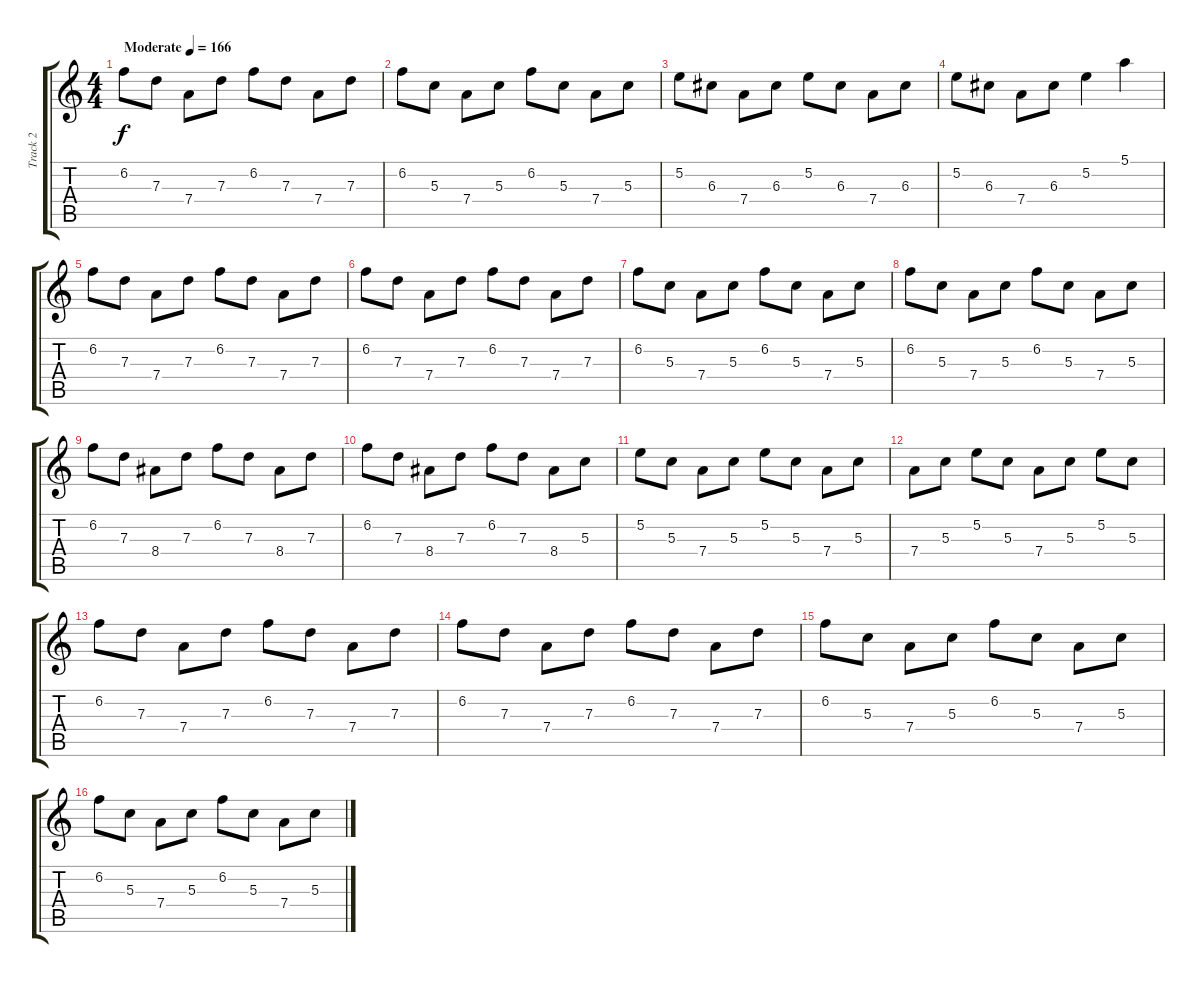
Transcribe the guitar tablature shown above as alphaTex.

\track ("Track 2" "Track 2") {instrument acousticguitarnylon}
\staff {score tabs}
\tuning (E4 B3 G3 D3 A2 E2) {hide}
\ts (4 4)
\tempo (166 "Moderate")
\clef g2
\ks c
6.2.8{dy f instrument acousticguitarnylon} 7.3.8 7.4.8 7.3.8 6.2.8 7.3.8 7.4.8 7.3.8 |
6.2.8 5.3.8 7.4.8 5.3.8 6.2.8 5.3.8 7.4.8 5.3.8 |
5.2.8 6.3.8 7.4.8 6.3.8 5.2.8 6.3.8 7.4.8 6.3.8 |
5.2.8 6.3.8 7.4.8 6.3.8 5.2.4 5.1.4 |
6.2.8 7.3.8 7.4.8 7.3.8 6.2.8 7.3.8 7.4.8 7.3.8 |
6.2.8 7.3.8 7.4.8 7.3.8 6.2.8 7.3.8 7.4.8 7.3.8 |
6.2.8 5.3.8 7.4.8 5.3.8 6.2.8 5.3.8 7.4.8 5.3.8 |
6.2.8 5.3.8 7.4.8 5.3.8 6.2.8 5.3.8 7.4.8 5.3.8 |
6.2.8 7.3.8 8.4.8 7.3.8 6.2.8 7.3.8 8.4.8 7.3.8 |
6.2.8 7.3.8 8.4.8 7.3.8 6.2.8 7.3.8 8.4.8 5.3.8 |
5.2.8 5.3.8 7.4.8 5.3.8 5.2.8 5.3.8 7.4.8 5.3.8 |
7.4.8 5.3.8 5.2.8 5.3.8 7.4.8 5.3.8 5.2.8 5.3.8 |
6.2.8 7.3.8 7.4.8 7.3.8 6.2.8 7.3.8 7.4.8 7.3.8 |
6.2.8 7.3.8 7.4.8 7.3.8 6.2.8 7.3.8 7.4.8 7.3.8 |
6.2.8 5.3.8 7.4.8 5.3.8 6.2.8 5.3.8 7.4.8 5.3.8 |
6.2.8 5.3.8 7.4.8 5.3.8 6.2.8 5.3.8 7.4.8 5.3.8
